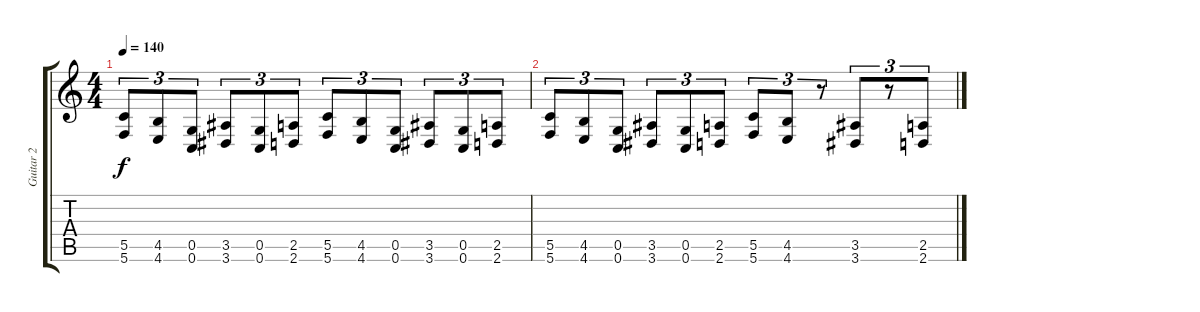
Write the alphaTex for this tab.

\track ("Guitar 2" "Guitar 2") {instrument distortionguitar}
\staff {score tabs}
\tuning (D4 A3 F3 C3 G2 C2) {hide}
\ts (4 4)
\tempo 140
\clef g2
\ks c
(5.5 5.6).8{tu (3 2) dy f} (4.5 4.6).8{tu (3 2)} (0.5 0.6).8{tu (3 2)} (3.5 3.6).8{tu (3 2)} (0.5 0.6).8{tu (3 2)} (2.5 2.6).8{tu (3 2)} (5.5 5.6).8{tu (3 2)} (4.5 4.6).8{tu (3 2)} (0.5 0.6).8{tu (3 2)} (3.5 3.6).8{tu (3 2)} (0.5 0.6).8{tu (3 2)} (2.5 2.6).8{tu (3 2)} |
(5.5 5.6).8{tu (3 2)} (4.5 4.6).8{tu (3 2)} (0.5 0.6).8{tu (3 2)} (3.5 3.6).8{tu (3 2)} (0.5 0.6).8{tu (3 2)} (2.5 2.6).8{tu (3 2)} (5.5 5.6).8{tu (3 2)} (4.5 4.6).8{tu (3 2)} r.8{tu (3 2)} (3.5 3.6).8{tu (3 2)} r.8{tu (3 2)} (2.5 2.6).8{tu (3 2)}
